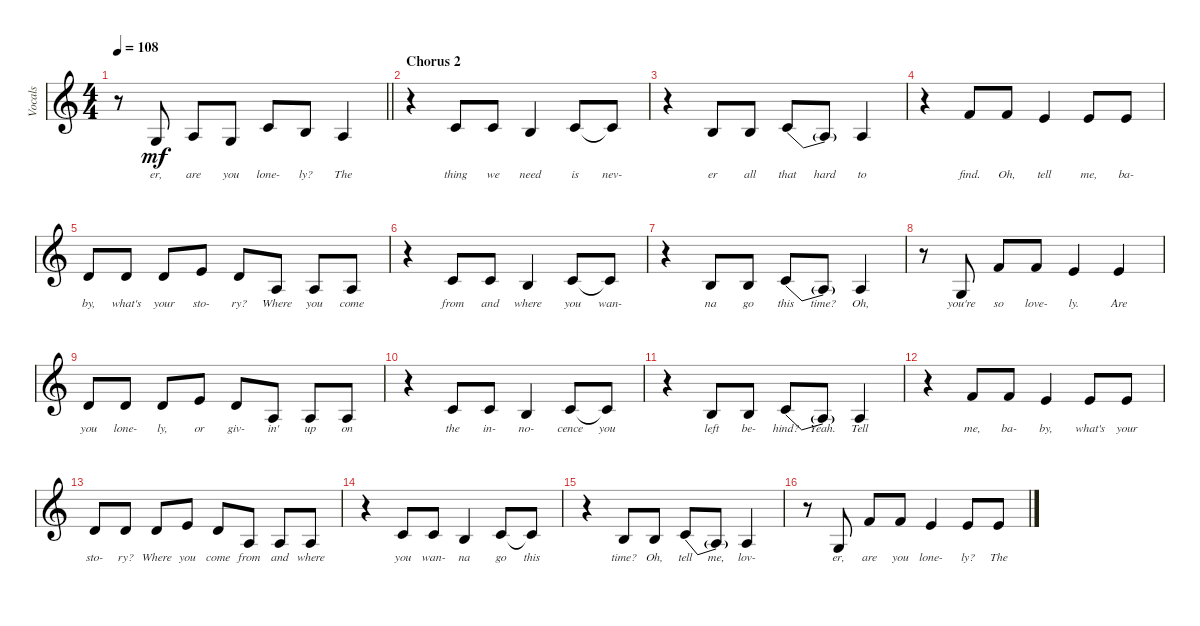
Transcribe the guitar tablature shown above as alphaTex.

\track ("Vocals" "Vocals") {instrument bassoon}
\staff {score}
\tuning (E4 B3 G3 D3 A2 E2) {hide}
\ts (4 4)
\tempo 108
\clef g2
\barLineRight lightlight
\ks c
r.8{dy mf} 5.4.8{lyrics (0 "er,") lyrics (1 "") lyrics (2 "") lyrics (3 "") lyrics (4 "")} 7.4.8{lyrics (0 "are") lyrics (1 "") lyrics (2 "") lyrics (3 "") lyrics (4 "")} 5.4.8{lyrics (0 "you") lyrics (1 "") lyrics (2 "") lyrics (3 "") lyrics (4 "")} 10.4.8{lyrics (0 "lone-") lyrics (1 "") lyrics (2 "") lyrics (3 "") lyrics (4 "")} 9.4.8{lyrics (0 "ly?") lyrics (1 "") lyrics (2 "") lyrics (3 "") lyrics (4 "")} 7.4.4{lyrics (0 "The") lyrics (1 "") lyrics (2 "") lyrics (3 "") lyrics (4 "")} |
\section ("" "Chorus 2")
r.4 5.3.8{lyrics (0 "thing") lyrics (1 "") lyrics (2 "") lyrics (3 "") lyrics (4 "")} 5.3.8{lyrics (0 "we") lyrics (1 "") lyrics (2 "") lyrics (3 "") lyrics (4 "")} 4.3.4{lyrics (0 "need") lyrics (1 "") lyrics (2 "") lyrics (3 "") lyrics (4 "")} 5.3.8{lyrics (0 "is") lyrics (1 "") lyrics (2 "") lyrics (3 "") lyrics (4 "")} 5.3{t}.8{lyrics (0 "nev-") lyrics (1 "") lyrics (2 "") lyrics (3 "") lyrics (4 "")} |
r.4 4.3.8{lyrics (0 "er") lyrics (1 "") lyrics (2 "") lyrics (3 "") lyrics (4 "")} 4.3.8{lyrics (0 "all") lyrics (1 "") lyrics (2 "") lyrics (3 "") lyrics (4 "")} 2.3{be (custom 0 6 15 6 30 0 60 0)}.8{lyrics (0 "that") lyrics (1 "") lyrics (2 "") lyrics (3 "") lyrics (4 "")} 2.3{t}.8{lyrics (0 "hard") lyrics (1 "") lyrics (2 "") lyrics (3 "") lyrics (4 "")} 2.3.4{lyrics (0 "to") lyrics (1 "") lyrics (2 "") lyrics (3 "") lyrics (4 "")} |
r.4 6.2.8{lyrics (0 "find.") lyrics (1 "") lyrics (2 "") lyrics (3 "") lyrics (4 "")} 6.2.8{lyrics (0 "Oh,") lyrics (1 "") lyrics (2 "") lyrics (3 "") lyrics (4 "")} 5.2.4{lyrics (0 "tell") lyrics (1 "") lyrics (2 "") lyrics (3 "") lyrics (4 "")} 5.2.8{lyrics (0 "me,") lyrics (1 "") lyrics (2 "") lyrics (3 "") lyrics (4 "")} 5.2.8{lyrics (0 "ba-") lyrics (1 "") lyrics (2 "") lyrics (3 "") lyrics (4 "")} |
3.2.8{lyrics (0 "by,") lyrics (1 "") lyrics (2 "") lyrics (3 "") lyrics (4 "")} 3.2.8{lyrics (0 "what's") lyrics (1 "") lyrics (2 "") lyrics (3 "") lyrics (4 "")} 3.2.8{lyrics (0 "your") lyrics (1 "") lyrics (2 "") lyrics (3 "") lyrics (4 "")} 5.2.8{lyrics (0 "sto-") lyrics (1 "") lyrics (2 "") lyrics (3 "") lyrics (4 "")} 3.2.8{lyrics (0 "ry?") lyrics (1 "") lyrics (2 "") lyrics (3 "") lyrics (4 "")} 2.3.8{lyrics (0 "Where") lyrics (1 "") lyrics (2 "") lyrics (3 "") lyrics (4 "")} 2.3.8{lyrics (0 "you") lyrics (1 "") lyrics (2 "") lyrics (3 "") lyrics (4 "")} 2.3.8{lyrics (0 "come") lyrics (1 "") lyrics (2 "") lyrics (3 "") lyrics (4 "")} |
r.4 5.3.8{lyrics (0 "from") lyrics (1 "") lyrics (2 "") lyrics (3 "") lyrics (4 "")} 5.3.8{lyrics (0 "and") lyrics (1 "") lyrics (2 "") lyrics (3 "") lyrics (4 "")} 4.3.4{lyrics (0 "where") lyrics (1 "") lyrics (2 "") lyrics (3 "") lyrics (4 "")} 5.3.8{lyrics (0 "you") lyrics (1 "") lyrics (2 "") lyrics (3 "") lyrics (4 "")} 5.3{t}.8{lyrics (0 "wan-") lyrics (1 "") lyrics (2 "") lyrics (3 "") lyrics (4 "")} |
r.4 4.3.8{lyrics (0 "na") lyrics (1 "") lyrics (2 "") lyrics (3 "") lyrics (4 "")} 4.3.8{lyrics (0 "go") lyrics (1 "") lyrics (2 "") lyrics (3 "") lyrics (4 "")} 2.3{be (custom 0 6 15 6 30 0 60 0)}.8{lyrics (0 "this") lyrics (1 "") lyrics (2 "") lyrics (3 "") lyrics (4 "")} 2.3{t}.8{lyrics (0 "time?") lyrics (1 "") lyrics (2 "") lyrics (3 "") lyrics (4 "")} 2.3.4{lyrics (0 "Oh,") lyrics (1 "") lyrics (2 "") lyrics (3 "") lyrics (4 "")} |
r.8 0.3.8{lyrics (0 "you're") lyrics (1 "") lyrics (2 "") lyrics (3 "") lyrics (4 "")} 6.2.8{lyrics (0 "so") lyrics (1 "") lyrics (2 "") lyrics (3 "") lyrics (4 "")} 6.2.8{lyrics (0 "love-") lyrics (1 "") lyrics (2 "") lyrics (3 "") lyrics (4 "")} 5.2.4{lyrics (0 "ly.") lyrics (1 "") lyrics (2 "") lyrics (3 "") lyrics (4 "")} 5.2.4{lyrics (0 "Are") lyrics (1 "") lyrics (2 "") lyrics (3 "") lyrics (4 "")} |
3.2.8{lyrics (0 "you") lyrics (1 "") lyrics (2 "") lyrics (3 "") lyrics (4 "")} 3.2.8{lyrics (0 "lone-") lyrics (1 "") lyrics (2 "") lyrics (3 "") lyrics (4 "")} 3.2.8{lyrics (0 "ly,") lyrics (1 "") lyrics (2 "") lyrics (3 "") lyrics (4 "")} 5.2.8{lyrics (0 "or") lyrics (1 "") lyrics (2 "") lyrics (3 "") lyrics (4 "")} 3.2.8{lyrics (0 "giv-") lyrics (1 "") lyrics (2 "") lyrics (3 "") lyrics (4 "")} 2.3.8{lyrics (0 "in'") lyrics (1 "") lyrics (2 "") lyrics (3 "") lyrics (4 "")} 2.3.8{lyrics (0 "up") lyrics (1 "") lyrics (2 "") lyrics (3 "") lyrics (4 "")} 2.3.8{lyrics (0 "on") lyrics (1 "") lyrics (2 "") lyrics (3 "") lyrics (4 "")} |
r.4 5.3.8{lyrics (0 "the") lyrics (1 "") lyrics (2 "") lyrics (3 "") lyrics (4 "")} 5.3.8{lyrics (0 "in-") lyrics (1 "") lyrics (2 "") lyrics (3 "") lyrics (4 "")} 4.3.4{lyrics (0 "no-") lyrics (1 "") lyrics (2 "") lyrics (3 "") lyrics (4 "")} 5.3.8{lyrics (0 "cence") lyrics (1 "") lyrics (2 "") lyrics (3 "") lyrics (4 "")} 5.3{t}.8{lyrics (0 "you") lyrics (1 "") lyrics (2 "") lyrics (3 "") lyrics (4 "")} |
r.4 4.3.8{lyrics (0 "left") lyrics (1 "") lyrics (2 "") lyrics (3 "") lyrics (4 "")} 4.3.8{lyrics (0 "be-") lyrics (1 "") lyrics (2 "") lyrics (3 "") lyrics (4 "")} 2.3{be (custom 0 6 15 6 30 0 60 0)}.8{lyrics (0 "hind?") lyrics (1 "") lyrics (2 "") lyrics (3 "") lyrics (4 "")} 2.3{t}.8{lyrics (0 "Yeah.") lyrics (1 "") lyrics (2 "") lyrics (3 "") lyrics (4 "")} 2.3.4{lyrics (0 "Tell") lyrics (1 "") lyrics (2 "") lyrics (3 "") lyrics (4 "")} |
r.4 6.2.8{lyrics (0 "me,") lyrics (1 "") lyrics (2 "") lyrics (3 "") lyrics (4 "")} 6.2.8{lyrics (0 "ba-") lyrics (1 "") lyrics (2 "") lyrics (3 "") lyrics (4 "")} 5.2.4{lyrics (0 "by,") lyrics (1 "") lyrics (2 "") lyrics (3 "") lyrics (4 "")} 5.2.8{lyrics (0 "what's") lyrics (1 "") lyrics (2 "") lyrics (3 "") lyrics (4 "")} 5.2.8{lyrics (0 "your") lyrics (1 "") lyrics (2 "") lyrics (3 "") lyrics (4 "")} |
3.2.8{lyrics (0 "sto-") lyrics (1 "") lyrics (2 "") lyrics (3 "") lyrics (4 "")} 3.2.8{lyrics (0 "ry?") lyrics (1 "") lyrics (2 "") lyrics (3 "") lyrics (4 "")} 3.2.8{lyrics (0 "Where") lyrics (1 "") lyrics (2 "") lyrics (3 "") lyrics (4 "")} 5.2.8{lyrics (0 "you") lyrics (1 "") lyrics (2 "") lyrics (3 "") lyrics (4 "")} 3.2.8{lyrics (0 "come") lyrics (1 "") lyrics (2 "") lyrics (3 "") lyrics (4 "")} 2.3.8{lyrics (0 "from") lyrics (1 "") lyrics (2 "") lyrics (3 "") lyrics (4 "")} 2.3.8{lyrics (0 "and") lyrics (1 "") lyrics (2 "") lyrics (3 "") lyrics (4 "")} 2.3.8{lyrics (0 "where") lyrics (1 "") lyrics (2 "") lyrics (3 "") lyrics (4 "")} |
r.4 5.3.8{lyrics (0 "you") lyrics (1 "") lyrics (2 "") lyrics (3 "") lyrics (4 "")} 5.3.8{lyrics (0 "wan-") lyrics (1 "") lyrics (2 "") lyrics (3 "") lyrics (4 "")} 4.3.4{lyrics (0 "na") lyrics (1 "") lyrics (2 "") lyrics (3 "") lyrics (4 "")} 5.3.8{lyrics (0 "go") lyrics (1 "") lyrics (2 "") lyrics (3 "") lyrics (4 "")} 5.3{t}.8{lyrics (0 "this") lyrics (1 "") lyrics (2 "") lyrics (3 "") lyrics (4 "")} |
r.4 4.3.8{lyrics (0 "time?") lyrics (1 "") lyrics (2 "") lyrics (3 "") lyrics (4 "")} 4.3.8{lyrics (0 "Oh,") lyrics (1 "") lyrics (2 "") lyrics (3 "") lyrics (4 "")} 2.3{be (custom 0 6 15 6 30 0 60 0)}.8{lyrics (0 "tell") lyrics (1 "") lyrics (2 "") lyrics (3 "") lyrics (4 "")} 2.3{t}.8{lyrics (0 "me,") lyrics (1 "") lyrics (2 "") lyrics (3 "") lyrics (4 "")} 2.3.4{lyrics (0 "lov-") lyrics (1 "") lyrics (2 "") lyrics (3 "") lyrics (4 "")} |
r.8 0.3.8{lyrics (0 "er,") lyrics (1 "") lyrics (2 "") lyrics (3 "") lyrics (4 "")} 6.2.8{lyrics (0 "are") lyrics (1 "") lyrics (2 "") lyrics (3 "") lyrics (4 "")} 6.2.8{lyrics (0 "you") lyrics (1 "") lyrics (2 "") lyrics (3 "") lyrics (4 "")} 5.2.4{lyrics (0 "lone-") lyrics (1 "") lyrics (2 "") lyrics (3 "") lyrics (4 "")} 5.2.8{lyrics (0 "ly?") lyrics (1 "") lyrics (2 "") lyrics (3 "") lyrics (4 "")} 5.2.8{lyrics (0 "The") lyrics (1 "") lyrics (2 "") lyrics (3 "") lyrics (4 "")}
